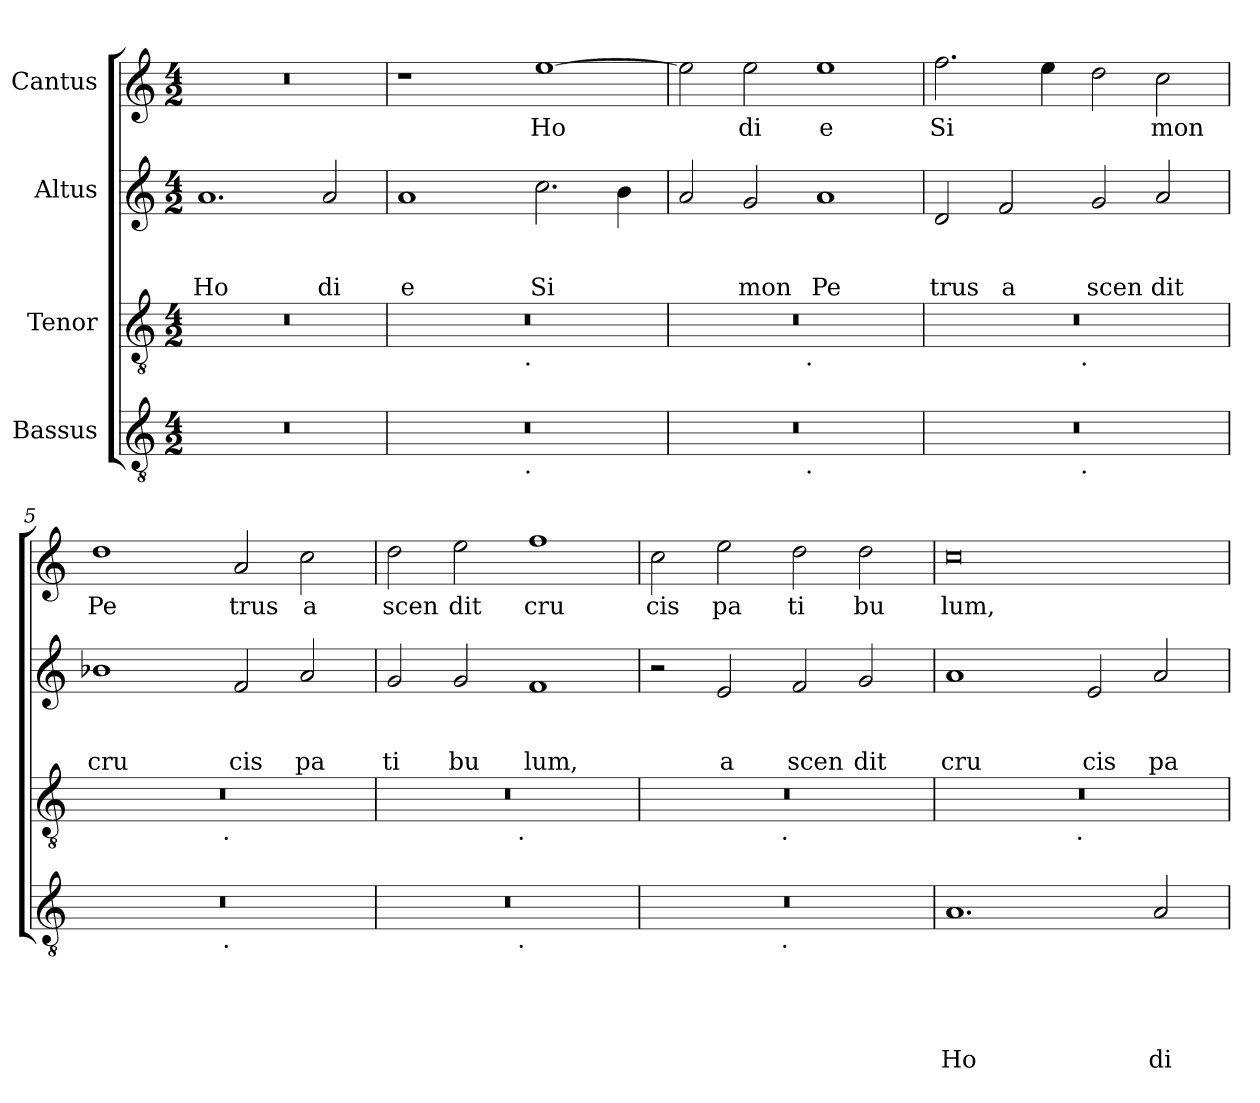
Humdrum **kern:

**kern	**text	**text	**text	**text	**text	**kern	**kern	**text	**text	**text	**kern	**text
*part4	*part4	*part4	*part4	*part4	*part4	*part3	*part2	*part2	*part2	*part2	*part1	*part1
*staff4	*staff4	*staff4	*staff4	*staff4	*staff4	*staff3	*staff2	*staff2	*staff2	*staff2	*staff1	*staff1
*I"Bassus	*	*	*	*	*	*I"Tenor	*I"Altus	*	*	*	*I"Cantus	*
*clefGv2	*	*	*	*	*	*clefGv2	*clefG2	*	*	*	*clefG2	*
*k[]	*	*	*	*	*	*k[]	*k[]	*	*	*	*k[]	*
*C:	*	*	*	*	*	*C:	*C:	*	*	*	*C:	*
*M4/2	*	*	*	*	*	*M4/2	*M4/2	*	*	*	*M4/2	*
=1	=1	=1	=1	=1	=1	=1	=1	=1	=1	=1	=1	=1
!	!	!	!	!	!	!	!	!	!	!LO:LY:b	!	!
0r	.	.	.	.	.	0r	1.a	.	.	Ho	0r	.
!	!	!	!	!	!	!	!	!	!	!LO:LY:b	!	!
.	.	.	.	.	.	.	2a/	.	.	di	.	.
=2	=2	=2	=2	=2	=2	=2	=2	=2	=2	=2	=2	=2
!	!	!	!	!	!	!	!	!	!	!LO:LY:b	!	!
*^	*	*	*	*	*	*^	*	*	*	*	*	*
0r	2ryy	.	.	.	.	.	0r	2ryy	1a	.	.	e	1r	.
.	4...ryy	.	.	.	.	.	.	4...ryy	.	.	.	.	.	.
!	!	!	!	!	!	!	!	!LO:TX:b:t=.	!	!	!	!	!	!
!	!LO:TX:b:t=.	!	!	!	!	!	!	!	!	!	!	!	!	!
.	1ryy	.	.	.	.	.	.	1ryy	.	.	.	.	.	.
!	!	!	!	!	!	!	!	!	!	!	!	!LO:LY:b	!	!LO:LY:b
.	.	.	.	.	.	.	.	.	2.cc\	.	.	Si	[>1ee	Ho
.	.	.	.	.	.	.	.	.	4b\	.	.	.	.	.
.	32ryy	.	.	.	.	.	.	32ryy	.	.	.	.	.	.
=3	=3	=3	=3	=3	=3	=3	=3	=3	=3	=3	=3	=3	=3	=3
0r	2ryy	.	.	.	.	.	0r	2ryy	2a/	.	.	.	2ee\]	.
!	!	!	!	!	!	!	!	!	!	!	!	!LO:LY:b	!	!LO:LY:b
.	4...ryy	.	.	.	.	.	.	4...ryy	2g/	.	.	mon	2ee\	di
!	!	!	!	!	!	!	!	!LO:TX:b:t=.	!	!	!	!	!	!
!	!LO:TX:b:t=.	!	!	!	!	!	!	!	!	!	!	!	!	!
.	1ryy	.	.	.	.	.	.	1ryy	.	.	.	.	.	.
!	!	!	!	!	!	!	!	!	!	!	!	!LO:LY:b	!	!LO:LY:b
.	.	.	.	.	.	.	.	.	1a	.	.	Pe	1ee	e
.	32ryy	.	.	.	.	.	.	32ryy	.	.	.	.	.	.
=4	=4	=4	=4	=4	=4	=4	=4	=4	=4	=4	=4	=4	=4	=4
!	!	!	!	!	!	!	!	!	!	!	!	!LO:LY:b	!	!LO:LY:b
0r	2ryy	.	.	.	.	.	0r	2ryy	2d/	.	.	trus	2.ff\	Si
!	!	!	!	!	!	!	!	!	!	!	!	!LO:LY:b	!	!
.	4...ryy	.	.	.	.	.	.	4...ryy	2f/	.	.	a	.	.
.	.	.	.	.	.	.	.	.	.	.	.	.	4ee\	.
!	!	!	!	!	!	!	!	!LO:TX:b:t=.	!	!	!	!	!	!
!	!LO:TX:b:t=.	!	!	!	!	!	!	!	!	!	!	!	!	!
.	1ryy	.	.	.	.	.	.	1ryy	.	.	.	.	.	.
!	!	!	!	!	!	!	!	!	!	!	!	!LO:LY:b	!	!
.	.	.	.	.	.	.	.	.	2g/	.	.	scen	2dd\	.
!	!	!	!	!	!	!	!	!	!	!	!	!LO:LY:b	!	!LO:LY:b
.	.	.	.	.	.	.	.	.	2a/	.	.	dit	2cc\	mon
.	32ryy	.	.	.	.	.	.	32ryy	.	.	.	.	.	.
=5	=5	=5	=5	=5	=5	=5	=5	=5	=5	=5	=5	=5	=5	=5
!	!	!	!	!	!	!	!	!	!	!	!	!LO:LY:b	!	!LO:LY:b
0r	2ryy	.	.	.	.	.	0r	2ryy	1b-X	.	.	cru	1dd	Pe
.	4...ryy	.	.	.	.	.	.	4...ryy	.	.	.	.	.	.
!	!	!	!	!	!	!	!	!LO:TX:b:t=.	!	!	!	!	!	!
!	!LO:TX:b:t=.	!	!	!	!	!	!	!	!	!	!	!	!	!
.	1ryy	.	.	.	.	.	.	1ryy	.	.	.	.	.	.
!	!	!	!	!	!	!	!	!	!	!	!	!LO:LY:b	!	!LO:LY:b
.	.	.	.	.	.	.	.	.	2f/	.	.	cis	2a/	trus
!	!	!	!	!	!	!	!	!	!	!	!	!LO:LY:b	!	!LO:LY:b
.	.	.	.	.	.	.	.	.	2a/	.	.	pa	2cc\	a
.	32ryy	.	.	.	.	.	.	32ryy	.	.	.	.	.	.
=6	=6	=6	=6	=6	=6	=6	=6	=6	=6	=6	=6	=6	=6	=6
!	!	!	!	!	!	!	!	!	!	!	!	!LO:LY:b	!	!LO:LY:b
0r	2ryy	.	.	.	.	.	0r	2ryy	2g/	.	.	ti	2dd\	scen
!	!	!	!	!	!	!	!	!	!	!	!	!LO:LY:b	!	!LO:LY:b
.	4...ryy	.	.	.	.	.	.	4...ryy	2g/	.	.	bu	2ee\	dit
!	!	!	!	!	!	!	!	!LO:TX:b:t=.	!	!	!	!	!	!
!	!LO:TX:b:t=.	!	!	!	!	!	!	!	!	!	!	!	!	!
.	1ryy	.	.	.	.	.	.	1ryy	.	.	.	.	.	.
!	!	!	!	!	!	!	!	!	!	!	!	!LO:LY:b	!	!LO:LY:b
.	.	.	.	.	.	.	.	.	1f	.	.	lum,	1ff	cru
.	32ryy	.	.	.	.	.	.	32ryy	.	.	.	.	.	.
!!LO:LB:g=z
=7	=7	=7	=7	=7	=7	=7	=7	=7	=7	=7	=7	=7	=7	=7
!	!	!	!	!	!	!	!	!	!	!	!	!	!	!LO:LY:b
0r	2ryy	.	.	.	.	.	0r	2ryy	2r	.	.	.	2cc\	cis
!	!	!	!	!	!	!	!	!	!	!	!	!LO:LY:b	!	!LO:LY:b
.	4...ryy	.	.	.	.	.	.	4...ryy	2e/	.	.	a	2ee\	pa
!	!	!	!	!	!	!	!	!LO:TX:b:t=.	!	!	!	!	!	!
!	!LO:TX:b:t=.	!	!	!	!	!	!	!	!	!	!	!	!	!
.	1ryy	.	.	.	.	.	.	1ryy	.	.	.	.	.	.
!	!	!	!	!	!	!	!	!	!	!	!	!LO:LY:b	!	!LO:LY:b
.	.	.	.	.	.	.	.	.	2f/	.	.	scen	2dd\	ti
!	!	!	!	!	!	!	!	!	!	!	!	!LO:LY:b	!	!LO:LY:b
.	.	.	.	.	.	.	.	.	2g/	.	.	dit	2dd\	bu
.	32ryy	.	.	.	.	.	.	32ryy	.	.	.	.	.	.
=8	=8	=8	=8	=8	=8	=8	=8	=8	=8	=8	=8	=8	=8	=8
!	!	!	!	!	!	!LO:LY:b	!	!	!	!	!	!LO:LY:b	!	!LO:LY:b
*v	*v	*	*	*	*	*	*	*	*	*	*	*	*	*
1.A	.	.	.	.	Ho	0r	2ryy	1a	.	.	cru	0cc	lum,
.	.	.	.	.	.	.	4...ryy	.	.	.	.	.	.
!	!	!	!	!	!	!	!LO:TX:b:t=.	!	!	!	!	!	!
.	.	.	.	.	.	.	1ryy	.	.	.	.	.	.
!	!	!	!	!	!	!	!	!	!	!	!LO:LY:b	!	!
.	.	.	.	.	.	.	.	2e/	.	.	cis	.	.
!	!	!	!	!	!LO:LY:b	!	!	!	!	!	!LO:LY:b	!	!
2A/	.	.	.	.	di	.	.	2a/	.	.	pa	.	.
.	.	.	.	.	.	.	32ryy	.	.	.	.	.	.
*	*	*	*	*	*	*v	*v	*	*	*	*	*	*
=	=	=	=	=	=	=	=	=	=	=	=	=
*-	*-	*-	*-	*-	*-	*-	*-	*-	*-	*-	*-	*-
